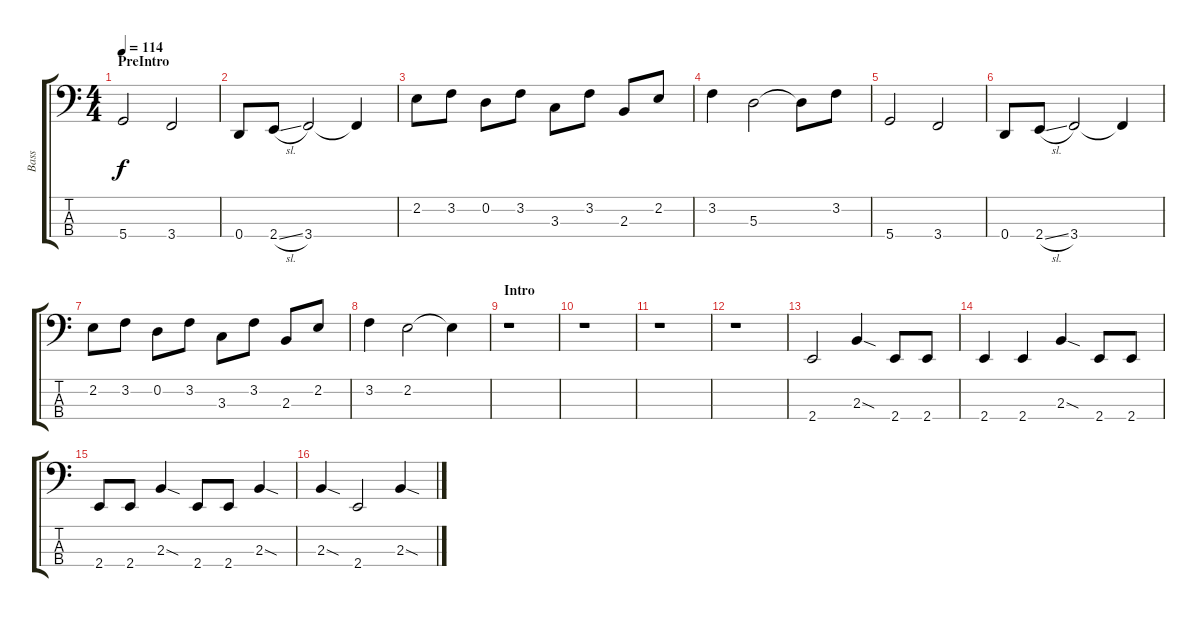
\track ("Bass" "Bass") {instrument slapbass2}
\staff {score tabs}
\tuning (G2 D2 A1 D1) {hide}
\ts (4 4)
\section ("" "PreIntro")
\tempo 114
\clef f4
\ks c
5.4.2{dy f instrument slapbass2} 3.4.2 |
0.4.8 2.4{sl}.8 3.4.2 3.4{t}.4 |
2.2.8 3.2.8 0.2.8 3.2.8 3.3.8 3.2.8 2.3.8 2.2.8 |
3.2.4 5.3.2 5.3{t}.8 3.2.8 |
5.4.2 3.4.2 |
0.4.8 2.4{sl}.8 3.4.2 3.4{t}.4 |
2.2.8 3.2.8 0.2.8 3.2.8 3.3.8 3.2.8 2.3.8 2.2.8 |
3.2.4 2.2.2 2.2{t}.4 |
\section ("" "Intro")
r.1 |
r.1 |
r.1 |
r.1 |
2.4.2 2.3{sod}.4 2.4.8 2.4.8 |
2.4.4 2.4.4 2.3{sod}.4 2.4.8 2.4.8 |
2.4.8 2.4.8 2.3{sod}.4 2.4.8 2.4.8 2.3{sod}.4 |
2.3{sod}.4 2.4.2 2.3{sod}.4
